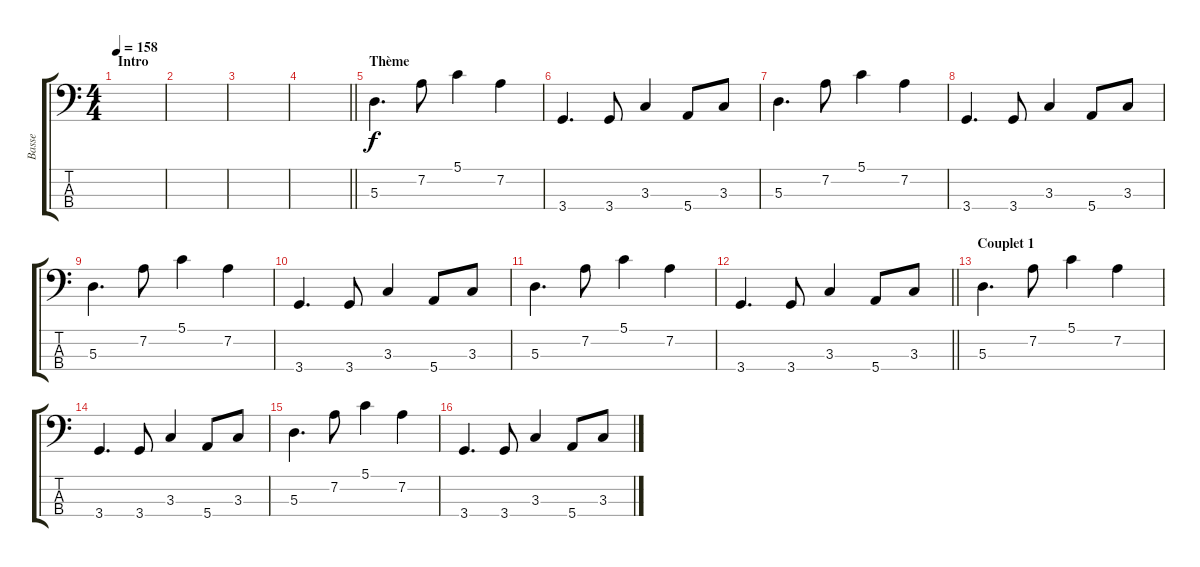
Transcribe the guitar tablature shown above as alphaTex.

\track ("Basse" "Basse") {instrument electricbasspick}
\staff {score tabs}
\tuning (G2 D2 A1 E1) {hide}
\ts (4 4)
\section ("" "Intro")
\tempo 158
\clef f4
\ks c
|
|
|
\barLineRight lightlight
|
\section ("" "Thème")
5.3.4{d} 7.2.8 5.1.4 7.2.4 |
3.4.4{d} 3.4.8 3.3.4 5.4.8 3.3.8 |
5.3.4{d} 7.2.8 5.1.4 7.2.4 |
3.4.4{d} 3.4.8 3.3.4 5.4.8 3.3.8 |
5.3.4{d} 7.2.8 5.1.4 7.2.4 |
3.4.4{d} 3.4.8 3.3.4 5.4.8 3.3.8 |
5.3.4{d} 7.2.8 5.1.4 7.2.4 |
\barLineRight lightlight
3.4.4{d} 3.4.8 3.3.4 5.4.8 3.3.8 |
\section ("" "Couplet 1")
5.3.4{d} 7.2.8 5.1.4 7.2.4 |
3.4.4{d} 3.4.8 3.3.4 5.4.8 3.3.8 |
5.3.4{d} 7.2.8 5.1.4 7.2.4 |
3.4.4{d} 3.4.8 3.3.4 5.4.8 3.3.8
